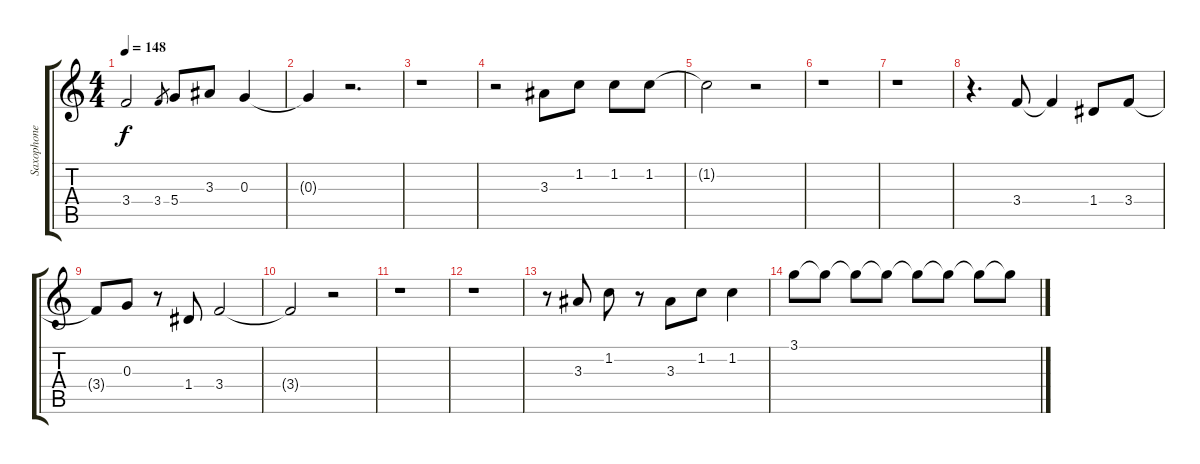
\track ("Saxophone" "Saxophone") {instrument altosax}
\staff {score tabs}
\tuning (E5 B4 G4 D4 A3 E3) {hide}
\ts (4 4)
\tempo 148
\clef g2
\ks c
3.4{t}.2{dy f} 3.4.8{gr} 5.4.8 3.3.8 0.3.4 |
0.3{t}.4 r.2{d} |
r.1 |
r.2 3.3.8 1.2.8 1.2.8 1.2.8 |
1.2{t}.2 r.2 |
r.1 |
r.1 |
r.4{d} 3.4.8 3.4{t}.4 1.4.8 3.4.8 |
3.4{t}.8 0.3.8 r.8 1.4.8 3.4.2 |
3.4{t}.2 r.2 |
r.1 |
r.1 |
r.8 3.3.8 1.2.8 r.8 3.3.8 1.2.8 1.2.4 |
3.1.8{volume 15} 3.1{t}.8{volume 13} 3.1{t}.8{volume 12} 3.1{t}.8{volume 10} 3.1{t}.8{volume 9} 3.1{t}.8{volume 7} 3.1{t}.8{volume 6} 3.1{t}.8{volume 4}
